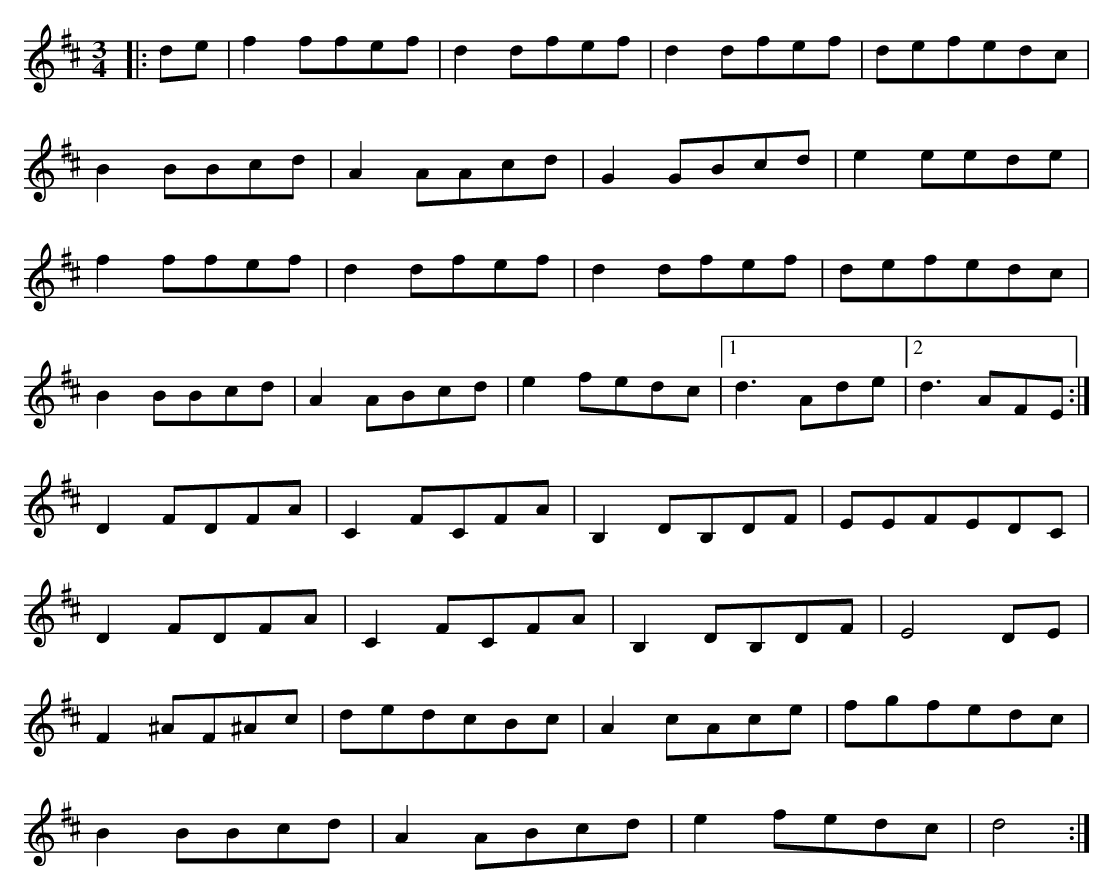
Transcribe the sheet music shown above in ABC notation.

X:1
M:3/4
K:D
|:de|f2 ffef|d2 dfef|d2 dfef|defedc|
B2 BBcd|A2 AAcd|G2 GBcd|e2 eede|
f2 ffef|d2 dfef|d2 dfef|defedc|
B2 BBcd|A2ABcd|e2 fedc|1 d3 Ade|2 d3 AFE:|
D2FDFA|C2FCFA|B,2DB,DF|EEFEDC|
D2FDFA|C2FCFA|B,2DB,DF|E4 DE|
F2 ^AF^Ac|dedcBc|A2 cAce|fgfedc|
B2 BBcd|A2 ABcd|e2 fedc|d4:|
